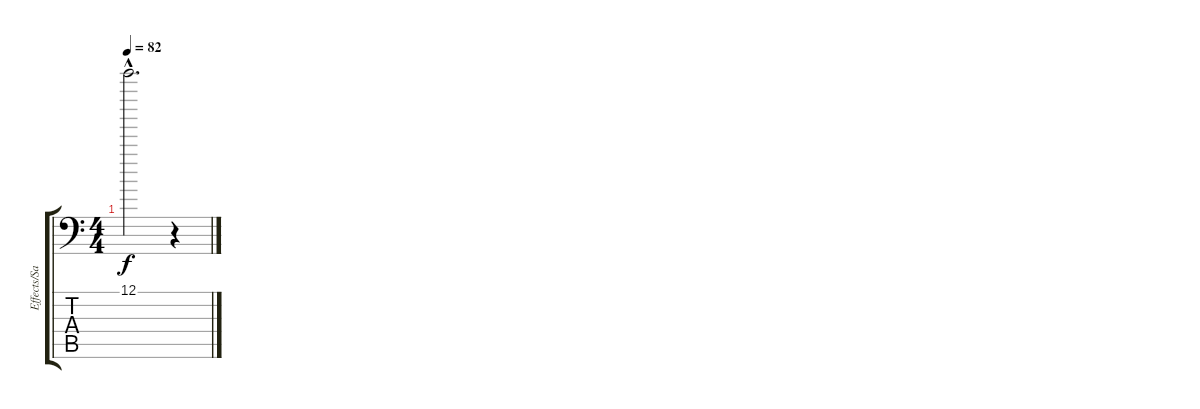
\track ("Effects/Samples" "Effects/Sa") {instrument lead3calliope}
\staff {score tabs}
\tuning (E7 B6 G5 D1 A0 E0) {hide}
\ts (4 4)
\tempo 82
\clef f4
\ks c
12.1{hac t}.2{d dy f} r.4
